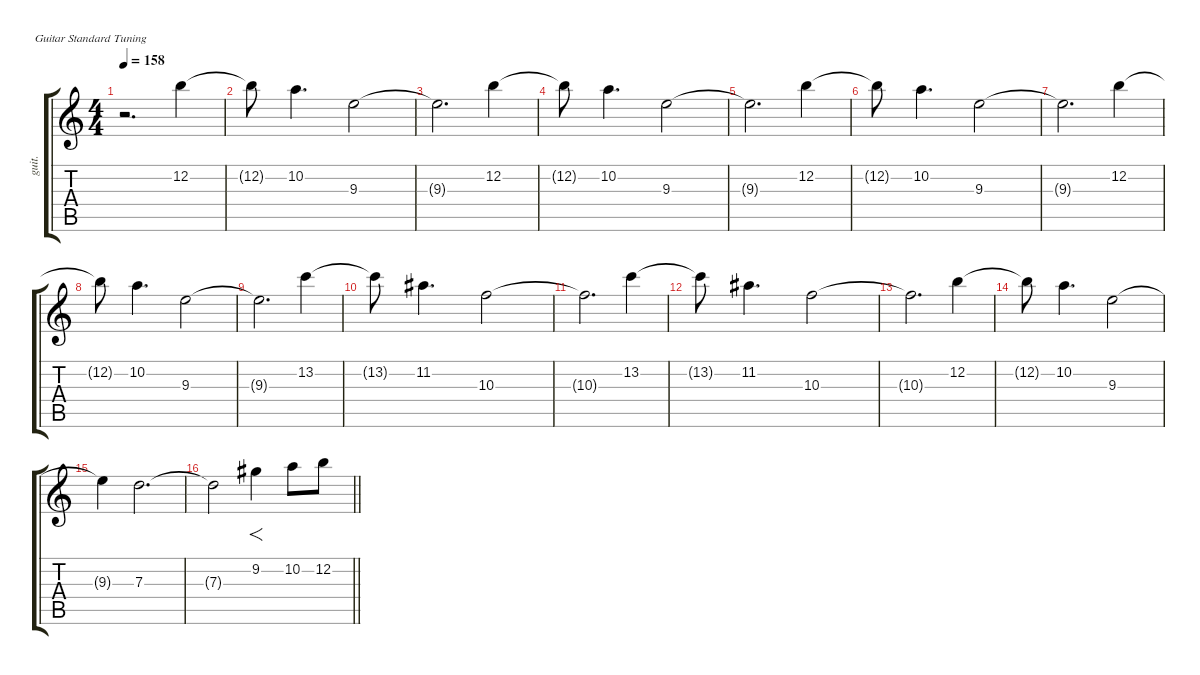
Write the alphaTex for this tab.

\defaultSystemsLayout 4
\hideDynamics
\bracketExtendMode groupsimilarinstruments
\otherSystemsTrackNameOrientation horizontal
\track ("Guitar 2" "guit.") {defaultSystemsLayout 4 instrument electricguitarjazz}
\staff {score tabs}
\tuning (E4 B3 G3 D3 A2 E2)
\ts (4 4)
\tempo 158
\clef g2
\ks aminor
r.2{d dy f beam Down} 12.2.4{beam Down} |
12.2{t}.8{beam Down} 10.2.4{d beam Down} 9.3.2{beam Down} |
9.3{t}.2{d beam Down} 12.2.4{beam Down} |
12.2{t}.8{beam Down} 10.2.4{d beam Down} 9.3.2{beam Down} |
9.3{t}.2{d beam Down} 12.2.4{beam Down} |
12.2{t}.8{beam Down} 10.2.4{d beam Down} 9.3.2{beam Down} |
9.3{t}.2{d beam Down} 12.2.4{beam Down} |
12.2{t}.8{beam Down} 10.2.4{d beam Down} 9.3.2{beam Down} |
9.3{t}.2{d beam Down} 13.2.4{beam Down} |
13.2{t}.8{beam Down} 11.2{acc #}.4{d beam Down} 10.3.2{beam Down} |
10.3{t}.2{d beam Down} 13.2.4{beam Down} |
13.2{t}.8{beam Down} 11.2{acc #}.4{d beam Down} 10.3.2{beam Down} |
10.3{t}.2{d beam Down} 12.2.4{beam Down} |
12.2{t}.8{beam Down} 10.2.4{d beam Down} 9.3.2{beam Down} |
9.3{t}.4{dy mf beam Down} 7.3.2{d beam Down} |
\barLineRight lightlight
7.3{t}.2{dy f beam Down} 9.2{acc #}.4{f beam Down} 10.2.8{beam Down} 12.2.8{beam Down}
